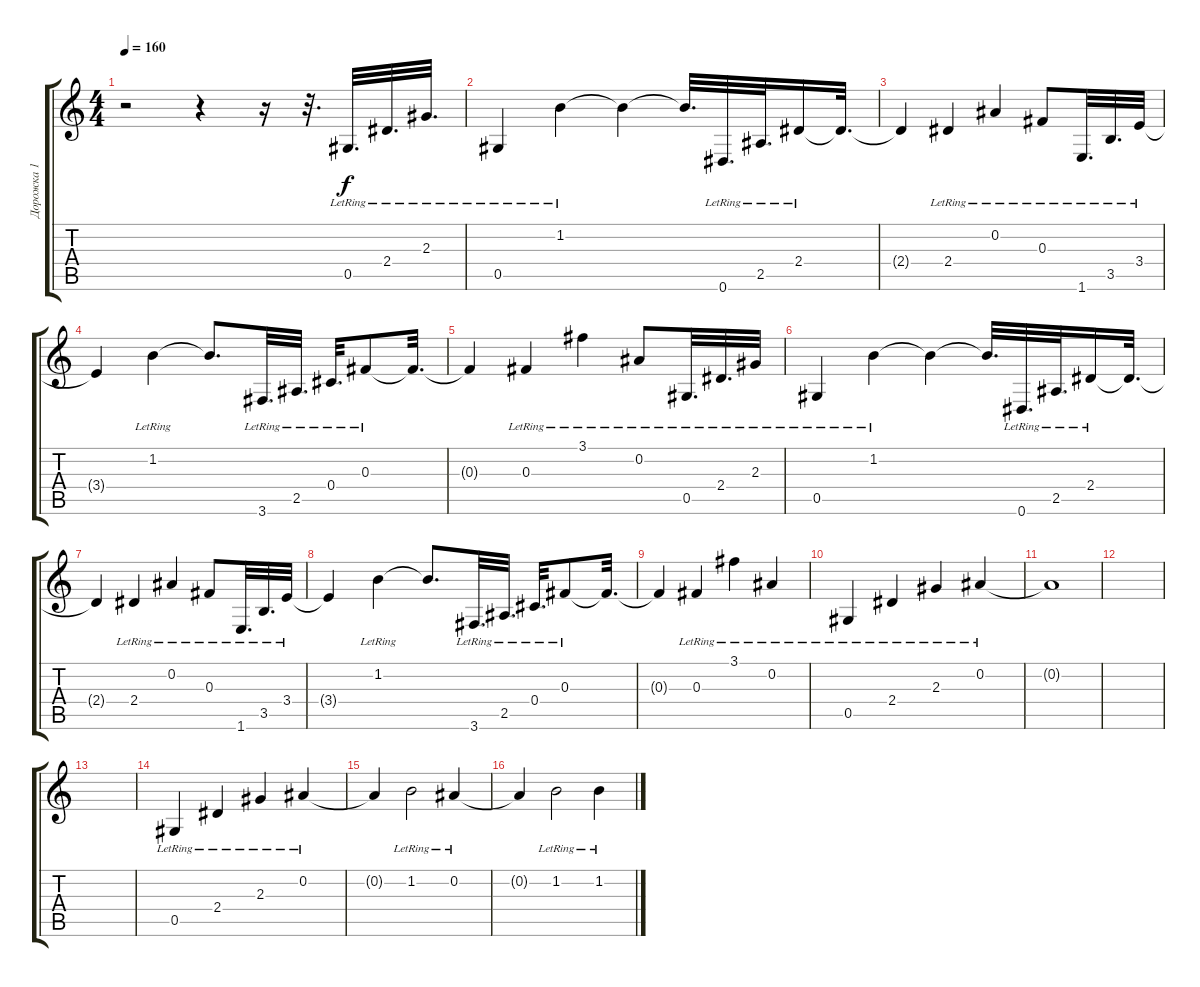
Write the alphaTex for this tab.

\track ("Дорожка 1" "Дорожка 1") {instrument electricguitarclean}
\staff {score tabs}
\tuning (Eb4 Bb3 Gb3 Db3 Ab2 Eb2) {hide}
\ts (4 4)
\tempo 160
\clef g2
\ks c
r.2{dy f} r.4 r.16 r.32{d} 0.5{lr}.32{d} 2.4{lr}.32{d} 2.3{lr}.32{d} |
0.5{lr}.4 1.2{lr}.4 1.2{t}.4 1.2{t}.32{d} 0.6{lr}.32{d} 2.5{lr}.32{d} 2.4{lr}.16 2.4{t}.32{d} |
2.4{t}.4 2.4{lr}.4 0.2{lr}.4 0.3{lr}.8 1.6{lr}.32{d} 3.5{lr}.32{d} 3.4{lr}.32 |
3.4{t}.4 1.2{lr}.4 1.2{t}.8{d} 3.6{lr}.32{d} 2.5{lr}.32{d} 0.4{lr}.32{d} 0.3{lr}.8 0.3{t}.32{d} |
0.3{t}.4 0.3{lr}.4 3.1{lr}.4 0.2{lr}.8 0.5{lr}.32{d} 2.4{lr}.32{d} 2.3{lr}.32 |
0.5{lr}.4 1.2{lr}.4 1.2{t}.4 1.2{t}.32{d} 0.6{lr}.32{d} 2.5{lr}.32{d} 2.4{lr}.16 2.4{t}.32{d} |
2.4{t}.4 2.4{lr}.4 0.2{lr}.4 0.3{lr}.8 1.6{lr}.32{d} 3.5{lr}.32{d} 3.4{lr}.32 |
3.4{t}.4 1.2{lr}.4 1.2{t}.8{d} 3.6{lr}.32{d} 2.5{lr}.32{d} 0.4{lr}.32{d} 0.3{lr}.8 0.3{t}.32{d} |
0.3{t}.4 0.3{lr}.4 3.1{lr}.4 0.2{lr}.4 |
0.5{lr}.4 2.4{lr}.4 2.3{lr}.4 0.2{lr}.4 |
0.2{t}.1 |
|
|
0.5{lr}.4 2.4{lr}.4 2.3{lr}.4 0.2{lr}.4 |
0.2{t}.4 1.2{lr}.2 0.2{lr}.4 |
0.2{t}.4 1.2{lr}.2 1.2{sl lr}.4
